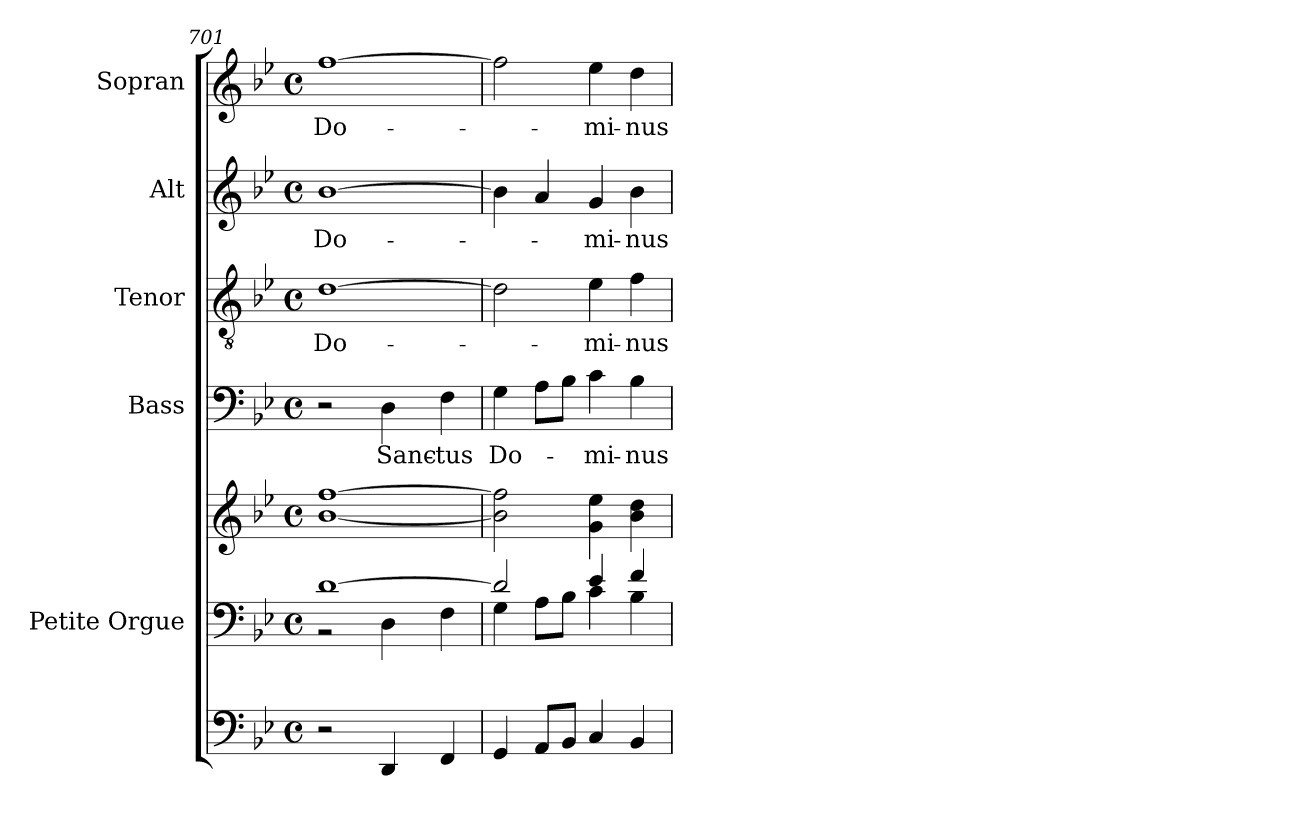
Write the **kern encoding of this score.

**kern	**kern	**kern	**kern	**text	**kern	**text	**kern	**text	**kern	**text
*part6	*part5	*part5	*part4	*part4	*part3	*part3	*part2	*part2	*part1	*part1
*staff7	*staff6	*staff5	*staff4	*staff4	*staff3	*staff3	*staff2	*staff2	*staff1	*staff1
*	*I"Petite Orgue	*	*I"Bass	*	*I"Tenor	*	*I"Alt	*	*I"Sopran	*
*	*I'Org. 1	*	*I'B.	*	*I'T.	*	*I'A.	*	*I'S.	*
*clefF4	*clefF4	*clefG2	*clefF4	*	*clefGv2	*	*clefG2	*	*clefG2	*
*k[b-e-]	*k[b-e-]	*k[b-e-]	*k[b-e-]	*	*k[b-e-]	*	*k[b-e-]	*	*k[b-e-]	*
*B-:	*B-:	*B-:	*B-:	*	*B-:	*	*B-:	*	*B-:	*
*M4/4	*M4/4	*M4/4	*M4/4	*	*M4/4	*	*M4/4	*	*M4/4	*
*met(c)	*met(c)	*met(c)	*met(c)	*	*met(c)	*	*met(c)	*	*met(c)	*
=701	=701	=701	=701	=701	=701	=701	=701	=701	=701	=701
*	*^	*	*	*	*	*	*	*	*	*
!	!	!	!	!	!	!	!LO:LY:b	!	!LO:LY:b	!	!LO:LY:b
2r	[>1d	2r	[1b- [1ff	2r	.	[1d	Do-	[1b-	Do-	[1ff	Do-
!	!	!	!	!	!LO:LY:b	!	!	!	!	!	!
4DD/	.	4D\	.	4D\	Sanc-	.	.	.	.	.	.
!	!	!	!	!	!LO:LY:b	!	!	!	!	!	!
4FF/	.	4F\	.	4F\	-tus	.	.	.	.	.	.
=702	=702	=702	=702	=702	=702	=702	=702	=702	=702	=702	=702
!	!	!	!	!	!LO:LY:b	!	!	!	!	!	!
4GG/	2d/]	4G\	2b-\] 2ff\]	4G\	Do-	2d\]	.	4b-\]	.	2ff\]	.
8AA/L	.	8A\L	.	8A\L	.	.	.	4a/	.	.	.
8BB-/J	.	8B-\J	.	8B-\J	.	.	.	.	.	.	.
!	!	!	!	!	!LO:LY:b	!	!LO:LY:b	!	!LO:LY:b	!	!LO:LY:b
4C/	4e-/	4c\	4g\ 4ee-\	4c\	-mi-	4e-\	-mi-	4g/	-mi-	4ee-\	-mi-
!	!	!	!	!	!LO:LY:b	!	!LO:LY:b	!	!LO:LY:b	!	!LO:LY:b
4BB-/	4f/	4B-\	4b-\ 4dd\	4B-\	-nus	4f\	-nus	4b-\	-nus	4dd\	-nus
*	*v	*v	*	*	*	*	*	*	*	*	*
=	=	=	=	=	=	=	=	=	=	=
*-	*-	*-	*-	*-	*-	*-	*-	*-	*-	*-
